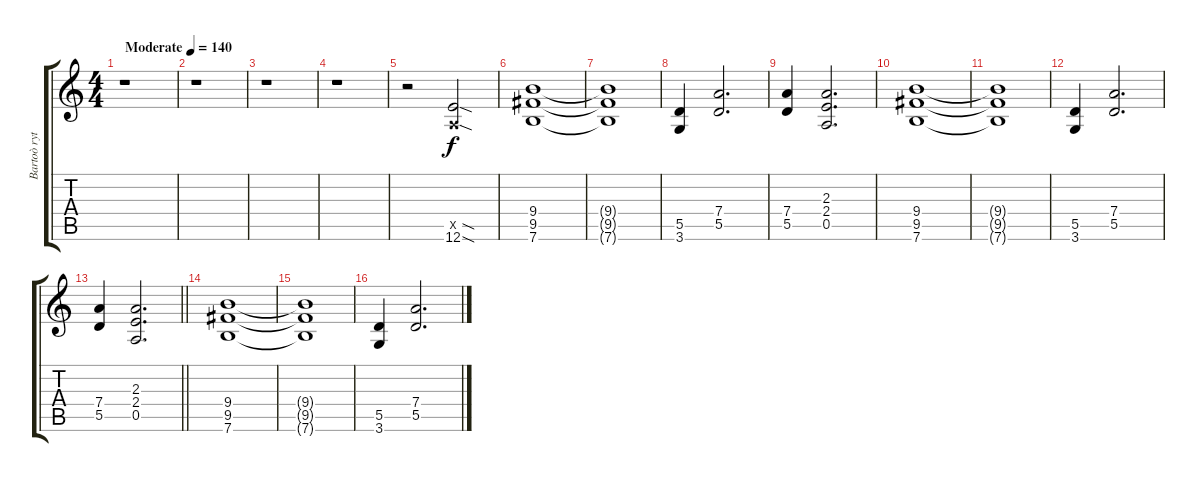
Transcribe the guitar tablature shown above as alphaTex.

\track ("Bartoò rythm" "Bartoò ryt") {instrument overdrivenguitar}
\staff {score tabs}
\tuning (E4 B3 G3 D3 A2 E2) {hide}
\ts (4 4)
\tempo (140 "Moderate")
\clef g2
\ks c
r.1{dy f instrument overdrivenguitar} |
r.1 |
r.1 |
r.1 |
r.2 (0.5{sod x} 12.6{sod}).2 |
(9.4 9.5 7.6).1 |
(9.4{t} 9.5{t} 7.6{t}).1 |
(5.5 3.6).4 (7.4 5.5).2{d} |
(7.4 5.5).4 (2.3 2.4 0.5).2{d} |
(9.4 9.5 7.6).1 |
(9.4{t} 9.5{t} 7.6{t}).1 |
(5.5 3.6).4 (7.4 5.5).2{d} |
\barLineRight lightlight
(7.4 5.5).4 (2.3 2.4 0.5).2{d} |
\section ("" "")
(9.4 9.5 7.6).1 |
(9.4{t} 9.5{t} 7.6{t}).1 |
(5.5 3.6).4 (7.4 5.5).2{d}
